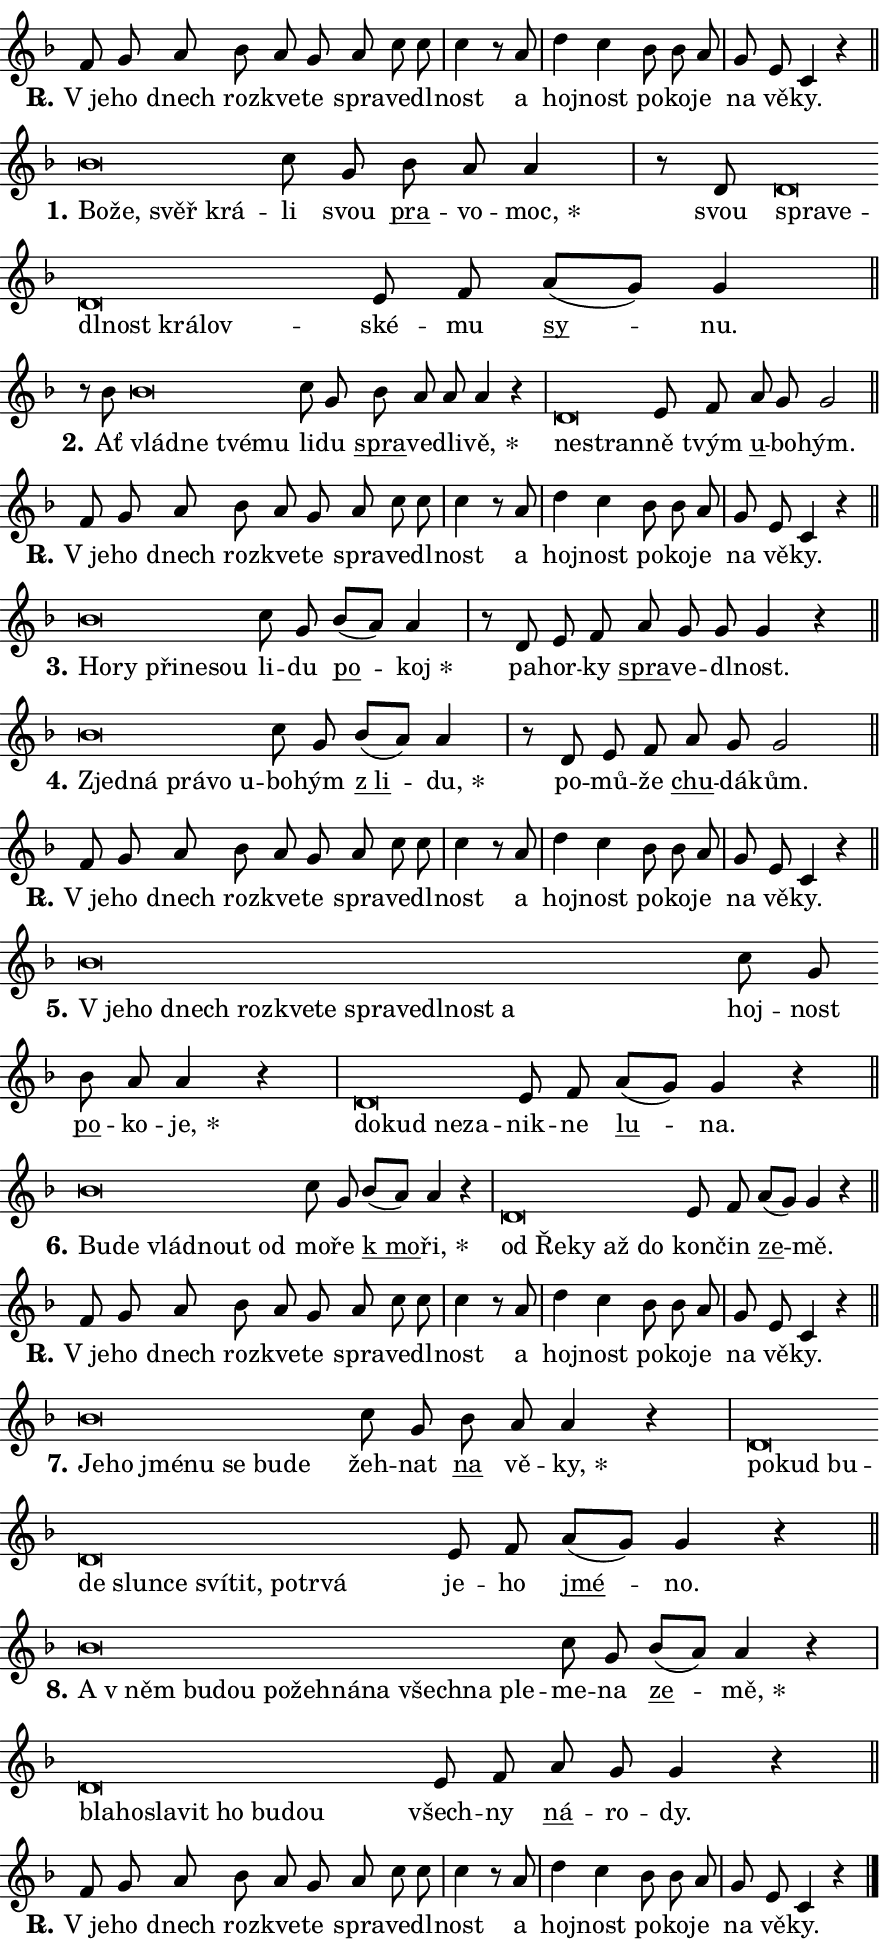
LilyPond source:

\version "2.24.0"
\header { tagline = "" }
\paper {
  indent = 0\cm
  top-margin = 0\cm
  right-margin = 0.13\cm % to fit lyric hyphens
  bottom-margin = 0\cm
  left-margin = 0\cm
  paper-width = 15\cm
  page-breaking = #ly:one-page-breaking
  system-system-spacing.basic-distance = #11
  score-system-spacing.basic-distance = #11
  ragged-last = ##f
}


%% Author: Thomas Morley
%% https://lists.gnu.org/archive/html/lilypond-user/2020-05/msg00002.html
#(define (line-position grob)
"Returns position of @var[grob} in current system:
   @code{'start}, if at first time-step
   @code{'end}, if at last time-step
   @code{'middle} otherwise
"
  (let* ((col (ly:item-get-column grob))
         (ln (ly:grob-object col 'left-neighbor))
         (rn (ly:grob-object col 'right-neighbor))
         (col-to-check-left (if (ly:grob? ln) ln col))
         (col-to-check-right (if (ly:grob? rn) rn col))
         (break-dir-left
           (and
             (ly:grob-property col-to-check-left 'non-musical #f)
             (ly:item-break-dir col-to-check-left)))
         (break-dir-right
           (and
             (ly:grob-property col-to-check-right 'non-musical #f)
             (ly:item-break-dir col-to-check-right))))
        (cond ((eqv? 1 break-dir-left) 'start)
              ((eqv? -1 break-dir-right) 'end)
              (else 'middle))))

#(define (tranparent-at-line-position vctor)
  (lambda (grob)
  "Relying on @code{line-position} select the relevant enry from @var{vctor}.
Used to determine transparency,"
    (case (line-position grob)
      ((end) (not (vector-ref vctor 0)))
      ((middle) (not (vector-ref vctor 1)))
      ((start) (not (vector-ref vctor 2))))))

noteHeadBreakVisibility =
#(define-music-function (break-visibility)(vector?)
"Makes @code{NoteHead}s transparent relying on @var{break-visibility}"
#{
  \override NoteHead.transparent =
    #(tranparent-at-line-position break-visibility)
#})

#(define delete-ledgers-for-transparent-note-heads
  (lambda (grob)
    "Reads whether a @code{NoteHead} is transparent.
If so this @code{NoteHead} is removed from @code{'note-heads} from
@var{grob}, which is supposed to be @code{LedgerLineSpanner}.
As a result ledgers are not printed for this @code{NoteHead}"
    (let* ((nhds-array (ly:grob-object grob 'note-heads))
           (nhds-list
             (if (ly:grob-array? nhds-array)
                 (ly:grob-array->list nhds-array)
                 '()))
           ;; Relies on the transparent-property being done before
           ;; Staff.LedgerLineSpanner.after-line-breaking is executed.
           ;; This is fragile ...
           (to-keep
             (remove
               (lambda (nhd)
                 (ly:grob-property nhd 'transparent #f))
               nhds-list)))
      ;; TODO find a better method to iterate over grob-arrays, similiar
      ;; to filter/remove etc for lists
      ;; For now rebuilt from scratch
      (set! (ly:grob-object grob 'note-heads)  '())
      (for-each
        (lambda (nhd)
          (ly:pointer-group-interface::add-grob grob 'note-heads nhd))
        to-keep))))

squashNotes = {
  \override NoteHead.X-extent = #'(-0.2 . 0.2)
  \override NoteHead.Y-extent = #'(-0.75 . 0)
  \override NoteHead.stencil =
    #(lambda (grob)
       (let ((pos (ly:grob-property grob 'staff-position)))
         (begin
           (if (< pos -7) (display "ERROR: Lower brevis then expected\n") (display ""))
           (if (<= pos -6) ly:text-interface::print ly:note-head::print))))
}
unSquashNotes = {
  \revert NoteHead.X-extent
  \revert NoteHead.Y-extent
  \revert NoteHead.stencil
}

hideNotes = \noteHeadBreakVisibility #begin-of-line-visible
unHideNotes = \noteHeadBreakVisibility #all-visible

% work-around for resetting accidentals
% https://lilypond.org/doc/v2.23/Documentation/notation/displaying-rhythms#unmetered-music
cadenzaMeasure = {
  \cadenzaOff
  \partial 1024 s1024
  \cadenzaOn
}

#(define-markup-command (accent layout props text) (markup?)
  "Underline accented syllable"
  (interpret-markup layout props
    #{\markup \override #'(offset . 4.3) \underline { #text }#}))

responsum = \markup \concat {
  "R" \hspace #-1.05 \path #0.1 #'((moveto 0 0.07) (lineto 0.9 0.8)) \hspace #0.05 "."
}

spaceSize = #0.6828661417322834 % exact space size for TeX Gyre Schola

\layout {
  \context {
    \Staff
    \remove "Time_signature_engraver"
    \override LedgerLineSpanner.after-line-breaking = #delete-ledgers-for-transparent-note-heads
  }
  \context {
    \Lyrics {
      \override LyricSpace.minimum-distance = \spaceSize
      \override LyricText.font-name = #"TeX Gyre Schola"
      \override LyricText.font-size = 1
      \override StanzaNumber.font-name = #"TeX Gyre Schola Bold"
      \override StanzaNumber.font-size = 1
    }
  }
  \context {
    \Score 
    \override NoteHead.text =
      #(lambda (grob) 
        (let ((pos (ly:grob-property grob 'staff-position)))
          #{\markup {
            \combine
              \halign #-0.55 \raise #(if (= pos -6) 0 0.5) \override #'(thickness . 2) \draw-line #'(3.2 . 0)
              \musicglyph "noteheads.sM1"
          }#}))
  }
}

% magnetic-lyrics.ily
%
%   written by
%     Jean Abou Samra <jean@abou-samra.fr>
%     Werner Lemberg <wl@gnu.org>
%
%   adapted by
%     Jiri Hon <jiri.hon@gmail.com>
%
% Version 2022-Apr-15

% https://www.mail-archive.com/lilypond-user@gnu.org/msg149350.html

#(define (Left_hyphen_pointer_engraver context)
   "Collect syllable-hyphen-syllable occurrences in lyrics and store
them in properties.  This engraver only looks to the left.  For
example, if the lyrics input is @code{foo -- bar}, it does the
following.

@itemize @bullet
@item
Set the @code{text} property of the @code{LyricHyphen} grob between
@q{foo} and @q{bar} to @code{foo}.

@item
Set the @code{left-hyphen} property of the @code{LyricText} grob with
text @q{foo} to the @code{LyricHyphen} grob between @q{foo} and
@q{bar}.
@end itemize

Use this auxiliary engraver in combination with the
@code{lyric-@/text::@/apply-@/magnetic-@/offset!} hook."
   (let ((hyphen #f)
         (text #f))
     (make-engraver
      (acknowledgers
       ((lyric-syllable-interface engraver grob source-engraver)
        (set! text grob)))
      (end-acknowledgers
       ((lyric-hyphen-interface engraver grob source-engraver)
        ;(when (not (grob::has-interface grob 'lyric-space-interface))
          (set! hyphen grob)));)
      ((stop-translation-timestep engraver)
       (when (and text hyphen)
         (ly:grob-set-object! text 'left-hyphen hyphen))
       (set! text #f)
       (set! hyphen #f)))))

#(define (lyric-text::apply-magnetic-offset! grob)
   "If the space between two syllables is less than the value in
property @code{LyricText@/.details@/.squash-threshold}, move the right
syllable to the left so that it gets concatenated with the left
syllable.

Use this function as a hook for
@code{LyricText@/.after-@/line-@/breaking} if the
@code{Left_@/hyphen_@/pointer_@/engraver} is active."
   (let ((hyphen (ly:grob-object grob 'left-hyphen #f)))
     (when hyphen
       (let ((left-text (ly:spanner-bound hyphen LEFT)))
         (when (grob::has-interface left-text 'lyric-syllable-interface)
           (let* ((common (ly:grob-common-refpoint grob left-text X))
                  (this-x-ext (ly:grob-extent grob common X))
                  (left-x-ext
                   (begin
                     ;; Trigger magnetism for left-text.
                     (ly:grob-property left-text 'after-line-breaking)
                     (ly:grob-extent left-text common X)))
                  ;; `delta` is the gap width between two syllables.
                  (delta (- (interval-start this-x-ext)
                            (interval-end left-x-ext)))
                  (details (ly:grob-property grob 'details))
                  (threshold (assoc-get 'squash-threshold details 0.2)))
             (when (< delta threshold)
               (let* (;; We have to manipulate the input text so that
                      ;; ligatures crossing syllable boundaries are not
                      ;; disabled.  For languages based on the Latin
                      ;; script this is essentially a beautification.
                      ;; However, for non-Western scripts it can be a
                      ;; necessity.
                      (lt (ly:grob-property left-text 'text))
                      (rt (ly:grob-property grob 'text))
                      (is-space (grob::has-interface hyphen 'lyric-space-interface))
                      (space (if is-space " " ""))
                      (extra-delta (if is-space spaceSize 0))
                      ;; Append new syllable.
                      (ltrt-space (if (and (string? lt) (string? rt))
                                (string-append lt space rt)
                                (make-concat-markup (list lt space rt))))
                      ;; Right-align `ltrt` to the right side.
                      (ltrt-space-markup (grob-interpret-markup
                               grob
                               (make-translate-markup
                                (cons (interval-length this-x-ext) 0)
                                (make-right-align-markup ltrt-space)))))
                 (begin
                   ;; Don't print `left-text`.
                   (ly:grob-set-property! left-text 'stencil #f)
                   ;; Set text and stencil (which holds all collected
                   ;; syllables so far) and shift it to the left.
                   (ly:grob-set-property! grob 'text ltrt-space)
                   (ly:grob-set-property! grob 'stencil ltrt-space-markup)
                   (ly:grob-translate-axis! grob (- (- delta extra-delta)) X))))))))))


#(define (lyric-hyphen::displace-bounds-first grob)
   ;; Make very sure this callback isn't triggered too early.
   (let ((left (ly:spanner-bound grob LEFT))
         (right (ly:spanner-bound grob RIGHT)))
     (ly:grob-property left 'after-line-breaking)
     (ly:grob-property right 'after-line-breaking)
     (ly:lyric-hyphen::print grob)))

squashThreshold = #0.4

\layout {
  \context {
    \Lyrics
    \consists #Left_hyphen_pointer_engraver
    \override LyricText.after-line-breaking =
      #lyric-text::apply-magnetic-offset!
    \override LyricHyphen.stencil = #lyric-hyphen::displace-bounds-first
    \override LyricText.details.squash-threshold = \squashThreshold
    \override LyricHyphen.minimum-distance = 0
    \override LyricHyphen.minimum-length = \squashThreshold
  }
}

squashText = \override LyricText.details.squash-threshold = 9999
unSquashText = \override LyricText.details.squash-threshold = \squashThreshold

leftText = \override LyricText.self-alignment-X = #LEFT
unLeftText = \revert LyricText.self-alignment-X

starOffset = #(lambda (grob) 
                (let ((x_offset (ly:self-alignment-interface::aligned-on-x-parent grob)))
                  (if (= x_offset 0) 0 (+ x_offset 1.2))))

star = #(define-music-function (syllable)(string?)
"Append star separator at the end of a syllable"
#{
  \once \override LyricText.X-offset = #starOffset
  \lyricmode { \markup {
    #syllable
    \override #'((font-name . "TeX Gyre Schola Bold")) \hspace #0.2 \lower #0.65 \larger "*"
  } }
#})

starAccent = #(define-music-function (syllable)(string?)
"Append star separator at the end of a syllable and make accent"
#{
  \once \override LyricText.X-offset = #starOffset
  \lyricmode { \markup {
    \accent #syllable
    \override #'((font-name . "TeX Gyre Schola Bold")) \hspace #0.2 \lower #0.65 \larger "*"
  } }
#})

breath = #(define-music-function (syllable)(string?)
"Append breathing indicator at the end of a syllable"
#{
  \lyricmode { \markup { #syllable "+" } }
#})

optionalBreath = #(define-music-function (syllable)(string?)
"Append optional breathing indicator at the end of a syllable"
#{
  \lyricmode { \markup { #syllable "(+)" } }
#})


\score {
    <<
        \new Voice = "melody" { \cadenzaOn \key f \major \relative { f'8 g a bes a g \bar "" a c c \cadenzaMeasure \bar "|" c4 r8 a \cadenzaMeasure \bar "|" d4 c \bar "" bes8 bes a \cadenzaMeasure \bar "|" g e c4 r \cadenzaMeasure \bar "||" \break } }
        \new Lyrics \lyricsto "melody" { \lyricmode { \set stanza = \responsum
"V je" -- ho dnech roz -- kve -- te spra -- ve -- dl -- nost a hoj -- nost po -- ko -- je na vě -- ky. } }
    >>
    \layout {}
}

\score {
    <<
        \new Voice = "melody" { \cadenzaOn \key f \major \relative { \squashNotes bes'\breve*1/16 \hideNotes \breve*1/16 \bar "" \breve*1/16 \breve*1/16 \bar "" \unHideNotes \unSquashNotes c8 g \bar "" bes a a4 \cadenzaMeasure \bar "|" r8 d, \squashNotes d\breve*1/16 \hideNotes \breve*1/16 \bar "" \breve*1/16 \bar "" \breve*1/16 \bar "" \breve*1/16 \breve*1/16 \bar "" \unHideNotes \unSquashNotes e8 f \bar "" a[( g)] g4 \cadenzaMeasure \bar "||" \break } }
        \new Lyrics \lyricsto "melody" { \lyricmode { \set stanza = "1."
\leftText Bo -- \squashText že, svěř krá -- \unLeftText \unSquashText li svou \markup \accent pra -- vo -- \star moc, svou \leftText spra -- \squashText ve -- dl -- nost krá -- lov -- \unLeftText \unSquashText ské -- mu \markup \accent sy -- nu. } }
    >>
    \layout {}
}

\score {
    <<
        \new Voice = "melody" { \cadenzaOn \key f \major \relative { r8 bes' \squashNotes bes\breve*1/16 \hideNotes \breve*1/16 \bar "" \breve*1/16 \breve*1/16 \bar "" \unHideNotes \unSquashNotes c8 g \bar "" bes a a a4 r \cadenzaMeasure \bar "|" \squashNotes d,\breve*1/16 \hideNotes \breve*1/16 \bar "" \unHideNotes \unSquashNotes e8 f \bar "" a g g2 \cadenzaMeasure \bar "||" \break } }
        \new Lyrics \lyricsto "melody" { \lyricmode { \set stanza = "2."
Ať \leftText vlád -- \squashText ne tvé -- mu \unLeftText \unSquashText li -- du \markup \accent spra -- ve -- dli -- \star vě, \leftText ne -- \squashText stran -- \unLeftText \unSquashText ně tvým \markup \accent u -- bo -- hým. } }
    >>
    \layout {}
}

\score {
    <<
        \new Voice = "melody" { \cadenzaOn \key f \major \relative { f'8 g a bes a g \bar "" a c c \cadenzaMeasure \bar "|" c4 r8 a \cadenzaMeasure \bar "|" d4 c \bar "" bes8 bes a \cadenzaMeasure \bar "|" g e c4 r \cadenzaMeasure \bar "||" \break } }
        \new Lyrics \lyricsto "melody" { \lyricmode { \set stanza = \responsum
"V je" -- ho dnech roz -- kve -- te spra -- ve -- dl -- nost a hoj -- nost po -- ko -- je na vě -- ky. } }
    >>
    \layout {}
}

\score {
    <<
        \new Voice = "melody" { \cadenzaOn \key f \major \relative { \squashNotes bes'\breve*1/16 \hideNotes \breve*1/16 \bar "" \breve*1/16 \bar "" \breve*1/16 \breve*1/16 \bar "" \unHideNotes \unSquashNotes c8 g \bar "" bes[( a)] a4 \cadenzaMeasure \bar "|" r8 d, e8 f \bar "" a g g g4 r \cadenzaMeasure \bar "||" \break } }
        \new Lyrics \lyricsto "melody" { \lyricmode { \set stanza = "3."
\leftText Ho -- \squashText ry při -- ne -- sou \unLeftText \unSquashText li -- du \markup \accent po -- \star koj pa -- hor -- ky \markup \accent spra -- ve -- dl -- nost. } }
    >>
    \layout {}
}

\score {
    <<
        \new Voice = "melody" { \cadenzaOn \key f \major \relative { \squashNotes bes'\breve*1/16 \hideNotes \breve*1/16 \bar "" \breve*1/16 \bar "" \breve*1/16 \breve*1/16 \bar "" \unHideNotes \unSquashNotes c8 g \bar "" bes[( a)] a4 \cadenzaMeasure \bar "|" r8 d, e8 f \bar "" a g g2 \cadenzaMeasure \bar "||" \break } }
        \new Lyrics \lyricsto "melody" { \lyricmode { \set stanza = "4."
\leftText Zjed -- \squashText ná prá -- vo u -- \unLeftText \unSquashText bo -- hým \markup \accent "z li" -- \star du, po -- mů -- že \markup \accent chu -- dá -- kům. } }
    >>
    \layout {}
}

\score {
    <<
        \new Voice = "melody" { \cadenzaOn \key f \major \relative { f'8 g a bes a g \bar "" a c c \cadenzaMeasure \bar "|" c4 r8 a \cadenzaMeasure \bar "|" d4 c \bar "" bes8 bes a \cadenzaMeasure \bar "|" g e c4 r \cadenzaMeasure \bar "||" \break } }
        \new Lyrics \lyricsto "melody" { \lyricmode { \set stanza = \responsum
"V je" -- ho dnech roz -- kve -- te spra -- ve -- dl -- nost a hoj -- nost po -- ko -- je na vě -- ky. } }
    >>
    \layout {}
}

\score {
    <<
        \new Voice = "melody" { \cadenzaOn \key f \major \relative { \squashNotes bes'\breve*1/16 \hideNotes \breve*1/16 \bar "" \breve*1/16 \bar "" \breve*1/16 \bar "" \breve*1/16 \bar "" \breve*1/16 \bar "" \breve*1/16 \bar "" \breve*1/16 \bar "" \breve*1/16 \bar "" \breve*1/16 \breve*1/16 \bar "" \unHideNotes \unSquashNotes c8 g \bar "" bes a a4 r \cadenzaMeasure \bar "|" \squashNotes d,\breve*1/16 \hideNotes \breve*1/16 \bar "" \breve*1/16 \breve*1/16 \bar "" \unHideNotes \unSquashNotes e8 f \bar "" a[( g)] g4 r \cadenzaMeasure \bar "||" \break } }
        \new Lyrics \lyricsto "melody" { \lyricmode { \set stanza = "5."
\leftText "V je" -- \squashText ho dnech roz -- kve -- te spra -- ve -- dl -- nost a \unLeftText \unSquashText hoj -- nost \markup \accent po -- ko -- \star je, \leftText do -- \squashText kud ne -- za -- \unLeftText \unSquashText nik -- ne \markup \accent lu -- na. } }
    >>
    \layout {}
}

\score {
    <<
        \new Voice = "melody" { \cadenzaOn \key f \major \relative { \squashNotes bes'\breve*1/16 \hideNotes \breve*1/16 \bar "" \breve*1/16 \bar "" \breve*1/16 \breve*1/16 \bar "" \unHideNotes \unSquashNotes c8 g \bar "" bes[( a)] a4 r \cadenzaMeasure \bar "|" \squashNotes d,\breve*1/16 \hideNotes \breve*1/16 \bar "" \breve*1/16 \bar "" \breve*1/16 \breve*1/16 \bar "" \unHideNotes \unSquashNotes e8 f \bar "" a[( g)] g4 r \cadenzaMeasure \bar "||" \break } }
        \new Lyrics \lyricsto "melody" { \lyricmode { \set stanza = "6."
\leftText Bu -- \squashText de vlád -- nout od \unLeftText \unSquashText mo -- ře \markup \accent "k mo" -- \star ři, \leftText od \squashText Ře -- ky až do \unLeftText \unSquashText kon -- čin \markup \accent ze -- mě. } }
    >>
    \layout {}
}

\score {
    <<
        \new Voice = "melody" { \cadenzaOn \key f \major \relative { f'8 g a bes a g \bar "" a c c \cadenzaMeasure \bar "|" c4 r8 a \cadenzaMeasure \bar "|" d4 c \bar "" bes8 bes a \cadenzaMeasure \bar "|" g e c4 r \cadenzaMeasure \bar "||" \break } }
        \new Lyrics \lyricsto "melody" { \lyricmode { \set stanza = \responsum
"V je" -- ho dnech roz -- kve -- te spra -- ve -- dl -- nost a hoj -- nost po -- ko -- je na vě -- ky. } }
    >>
    \layout {}
}

\score {
    <<
        \new Voice = "melody" { \cadenzaOn \key f \major \relative { \squashNotes bes'\breve*1/16 \hideNotes \breve*1/16 \bar "" \breve*1/16 \bar "" \breve*1/16 \bar "" \breve*1/16 \bar "" \breve*1/16 \breve*1/16 \bar "" \unHideNotes \unSquashNotes c8 g \bar "" bes a a4 r \cadenzaMeasure \bar "|" \squashNotes d,\breve*1/16 \hideNotes \breve*1/16 \bar "" \breve*1/16 \bar "" \breve*1/16 \bar "" \breve*1/16 \bar "" \breve*1/16 \bar "" \breve*1/16 \bar "" \breve*1/16 \bar "" \breve*1/16 \bar "" \breve*1/16 \breve*1/16 \bar "" \unHideNotes \unSquashNotes e8 f \bar "" a[( g)] g4 r \cadenzaMeasure \bar "||" \break } }
        \new Lyrics \lyricsto "melody" { \lyricmode { \set stanza = "7."
\leftText Je -- \squashText ho jmé -- nu se bu -- de \unLeftText \unSquashText žeh -- nat \markup \accent na vě -- \star ky, \leftText po -- \squashText kud bu -- de slun -- ce sví -- tit, po -- tr -- vá \unLeftText \unSquashText je -- ho \markup \accent jmé -- no. } }
    >>
    \layout {}
}

\score {
    <<
        \new Voice = "melody" { \cadenzaOn \key f \major \relative { \squashNotes bes'\breve*1/16 \hideNotes \breve*1/16 \bar "" \breve*1/16 \bar "" \breve*1/16 \bar "" \breve*1/16 \bar "" \breve*1/16 \bar "" \breve*1/16 \bar "" \breve*1/16 \bar "" \breve*1/16 \bar "" \breve*1/16 \breve*1/16 \bar "" \unHideNotes \unSquashNotes c8 g \bar "" bes[( a)] a4 r \cadenzaMeasure \bar "|" \squashNotes d,\breve*1/16 \hideNotes \breve*1/16 \bar "" \breve*1/16 \bar "" \breve*1/16 \bar "" \breve*1/16 \bar "" \breve*1/16 \breve*1/16 \bar "" \unHideNotes \unSquashNotes e8 f \bar "" a g g4 r \cadenzaMeasure \bar "||" \break } }
        \new Lyrics \lyricsto "melody" { \lyricmode { \set stanza = "8."
\leftText A \squashText "v něm" bu -- dou po -- žeh -- ná -- na všech -- na ple -- \unLeftText \unSquashText me -- na \markup \accent ze -- \star mě, \leftText bla -- \squashText ho -- sla -- vit ho bu -- dou \unLeftText \unSquashText všech -- ny \markup \accent ná -- ro -- dy. } }
    >>
    \layout {}
}

\score {
    <<
        \new Voice = "melody" { \cadenzaOn \key f \major \relative { f'8 g a bes a g \bar "" a c c \cadenzaMeasure \bar "|" c4 r8 a \cadenzaMeasure \bar "|" d4 c \bar "" bes8 bes a \cadenzaMeasure \bar "|" g e c4 r \cadenzaMeasure \bar "||" \break } \bar "|." }
        \new Lyrics \lyricsto "melody" { \lyricmode { \set stanza = \responsum
"V je" -- ho dnech roz -- kve -- te spra -- ve -- dl -- nost a hoj -- nost po -- ko -- je na vě -- ky. } }
    >>
    \layout {}
}
